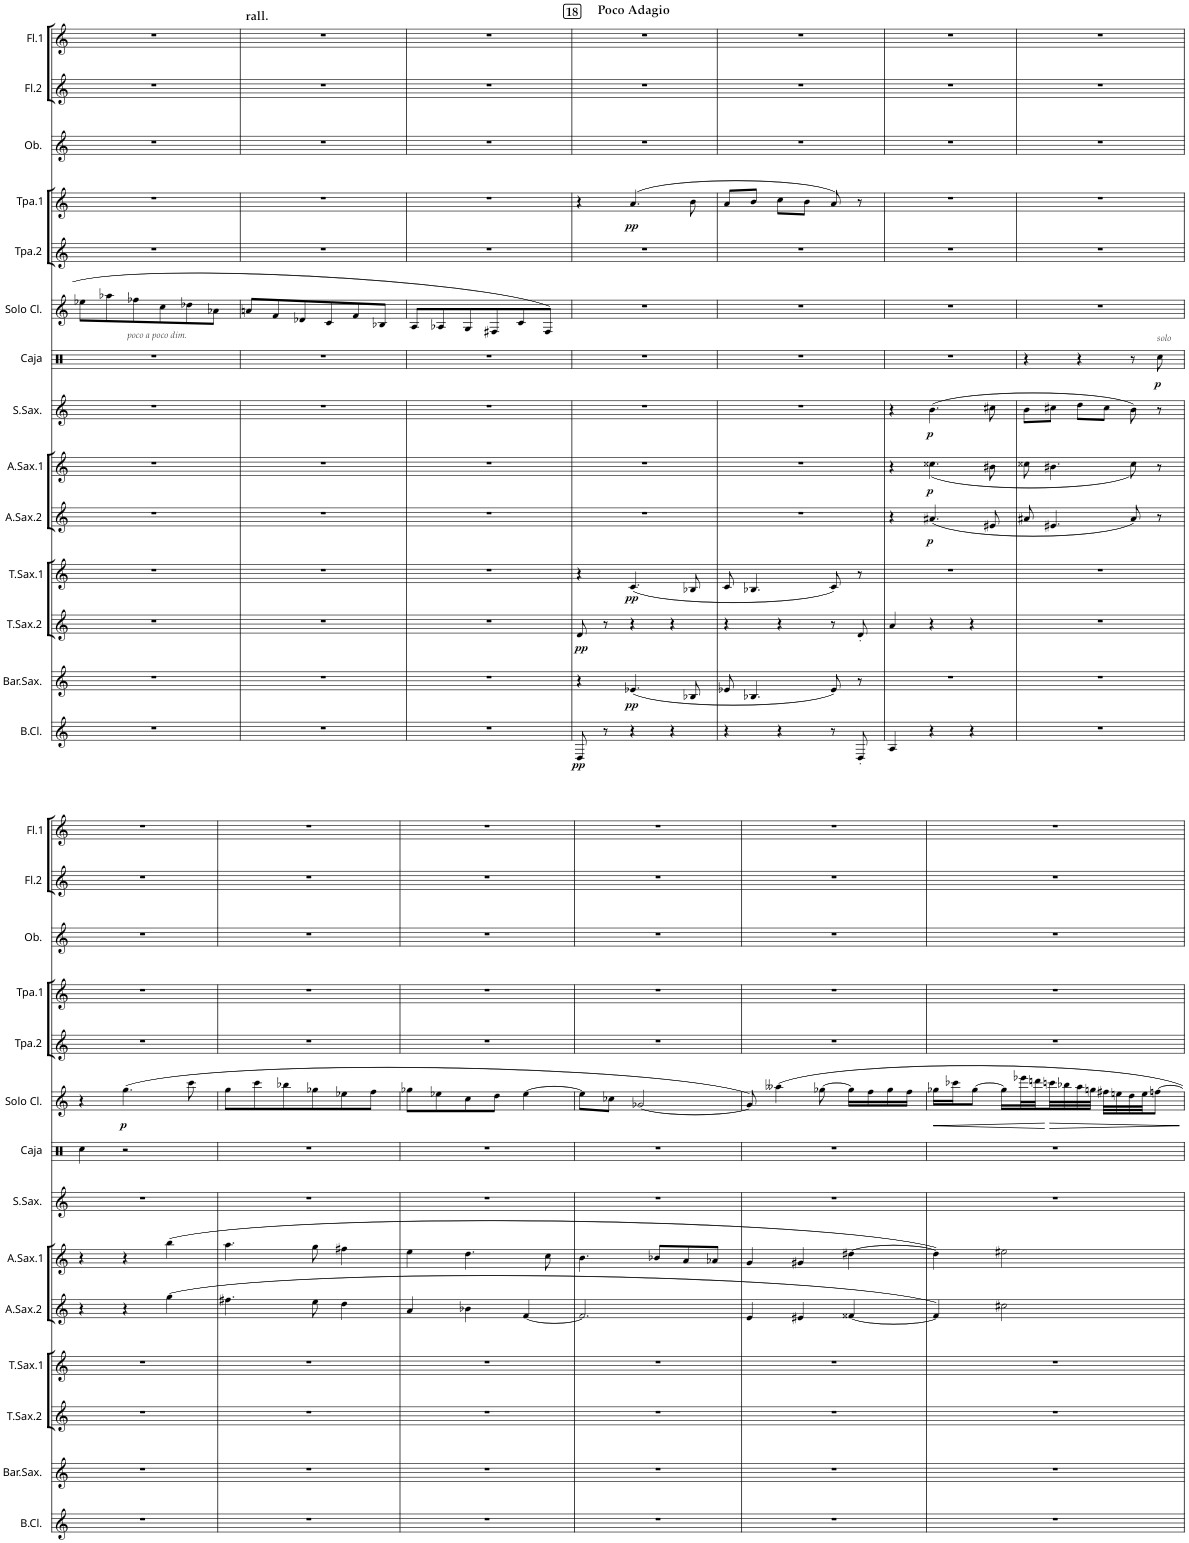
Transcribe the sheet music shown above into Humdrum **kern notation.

**kern	**dynam	**kern	**dynam	**kern	**dynam	**kern	**dynam	**kern	**dynam	**kern	**dynam	**kern	**dynam	**kern	**dynam	**kern	**dynam	**kern	**kern	**dynam	**kern	**kern	**kern
*part14	*part14	*part13	*part13	*part12	*part12	*part11	*part11	*part10	*part10	*part9	*part9	*part8	*part8	*part7	*part7	*part6	*part6	*part5	*part4	*part4	*part3	*part2	*part1
*staff14	*staff14	*staff13	*staff13	*staff12	*staff12	*staff11	*staff11	*staff10	*staff10	*staff9	*staff9	*staff8	*staff8	*staff7	*staff7	*staff6	*staff6	*staff5	*staff4	*staff4	*staff3	*staff2	*staff1
*I"B.Cl.	*	*I"Bar.Sax.	*	*I"T.Sax.2	*	*I"T.Sax.1	*	*I"A.Sax.2	*	*I"A.Sax.1	*	*I"S.Sax.	*	*I"Caja	*	*I"Solo Cl.	*	*I"Tpa.2	*I"Tpa.1	*	*I"Ob.	*I"Fl.2	*I"Fl.1
*I'B.Cl.	*	*I'Bar.Sax.	*	*I'T.Sax.2	*	*I'T.Sax.1	*	*I'A.Sax.2	*	*I'A.Sax.1	*	*I'S.Sax.	*	*I'Caja	*	*I'Solo Cl.	*	*I'Tpa.2	*I'Tpa.1	*	*I'Ob.	*I'Fl.2	*I'Fl.1
!!LO:PB:g=z
*clefG2	*	*clefG2	*	*clefG2	*	*clefG2	*	*clefG2	*	*clefG2	*	*clefG2	*	*clefX	*	*clefG2	*	*clefG2	*clefG2	*	*clefG2	*clefG2	*clefG2
*Trd8c14	*	*Trd12c21	*	*Trd8c14	*	*Trd8c14	*	*Trd5c9	*	*Trd5c9	*	*Trd1c2	*	*	*	*Trd2c3	*	*Trd4c7	*Trd4c7	*	*	*	*
*k[]	*	*k[]	*	*k[]	*	*k[]	*	*k[]	*	*k[]	*	*k[]	*	*k[]	*	*k[]	*	*k[]	*k[]	*	*k[]	*k[]	*k[]
*M3/4	*	*M3/4	*	*M3/4	*	*M3/4	*	*M3/4	*	*M3/4	*	*M3/4	*	*M3/4	*	*M3/4	*	*M3/4	*M3/4	*	*M3/4	*M3/4	*M3/4
=71	=71	=71	=71	=71	=71	=71	=71	=71	=71	=71	=71	=71	=71	=71	=71	=71	=71	=71	=71	=71	=71	=71	=71
2.r	.	2.r	.	2.r	.	2.r	.	2.r	.	2.r	.	2.r	.	2.r	.	8ee-X\L	.	2.r	2.r	.	2.r	2.r	2.r
.	.	.	.	.	.	.	.	.	.	.	.	.	.	.	.	8aa-X\	.	.	.	.	.	.	.
!	!	!	!	!	!	!	!	!	!	!	!	!	!	!	!	!LO:TX:b:i:t=poco a poco dim.	!	!	!	!	!	!	!
.	.	.	.	.	.	.	.	.	.	.	.	.	.	.	.	8ff-X\	.	.	.	.	.	.	.
.	.	.	.	.	.	.	.	.	.	.	.	.	.	.	.	8cc\	.	.	.	.	.	.	.
.	.	.	.	.	.	.	.	.	.	.	.	.	.	.	.	8dd-X\	.	.	.	.	.	.	.
.	.	.	.	.	.	.	.	.	.	.	.	.	.	.	.	8a-X\J	.	.	.	.	.	.	.
=72	=72	=72	=72	=72	=72	=72	=72	=72	=72	=72	=72	=72	=72	=72	=72	=72	=72	=72	=72	=72	=72	=72	=72
!	!	!	!	!	!	!	!	!	!	!	!	!	!	!	!	!	!	!	!	!	!	!	!LO:TX:a:B:t=rall.
2.r	.	2.r	.	2.r	.	2.r	.	2.r	.	2.r	.	2.r	.	2.r	.	8an/L	.	2.r	2.r	.	2.r	2.r	2.r
.	.	.	.	.	.	.	.	.	.	.	.	.	.	.	.	8f/	.	.	.	.	.	.	.
.	.	.	.	.	.	.	.	.	.	.	.	.	.	.	.	8d-X/	.	.	.	.	.	.	.
.	.	.	.	.	.	.	.	.	.	.	.	.	.	.	.	8c/	.	.	.	.	.	.	.
.	.	.	.	.	.	.	.	.	.	.	.	.	.	.	.	8f/	.	.	.	.	.	.	.
.	.	.	.	.	.	.	.	.	.	.	.	.	.	.	.	8B-X/J	.	.	.	.	.	.	.
=73	=73	=73	=73	=73	=73	=73	=73	=73	=73	=73	=73	=73	=73	=73	=73	=73	=73	=73	=73	=73	=73	=73	=73
2.r	.	2.r	.	2.r	.	2.r	.	2.r	.	2.r	.	2.r	.	2.r	.	8A/L	.	2.r	2.r	.	2.r	2.r	2.r
.	.	.	.	.	.	.	.	.	.	.	.	.	.	.	.	8A-X/	.	.	.	.	.	.	.
.	.	.	.	.	.	.	.	.	.	.	.	.	.	.	.	8G/	.	.	.	.	.	.	.
.	.	.	.	.	.	.	.	.	.	.	.	.	.	.	.	8F#X/	.	.	.	.	.	.	.
.	.	.	.	.	.	.	.	.	.	.	.	.	.	.	.	8c/	.	.	.	.	.	.	.
.	.	.	.	.	.	.	.	.	.	.	.	.	.	.	.	8F#/J	.	.	.	.	.	.	.
=74	=74	=74	=74	=74	=74	=74	=74	=74	=74	=74	=74	=74	=74	=74	=74	=74	=74	=74	=74	=74	=74	=74	=74
!!LO:REH:place=s1:a:B:cj:fs=14:t=18
!	!	!	!	!	!	!	!	!	!	!	!	!	!	!	!	!	!	!	!	!	!	!	!LO:TX:a:B:t=Poco Adagio
!	!LO:DY:b	!	!	!	!LO:DY:b	!	!	!	!	!	!	!	!	!	!	!	!	!	!	!	!	!	!
8D/	pp	4r	.	8d/	pp	4r	.	2.r	.	2.r	.	2.r	.	2.r	.	2.r	.	2.r	4r	.	2.r	2.r	2.r
8r	.	.	.	8r	.	.	.	.	.	.	.	.	.	.	.	.	.	.	.	.	.	.	.
!	!	!	!LO:DY:b	!	!	!	!LO:DY:b	!	!	!	!	!	!	!	!	!	!	!	!	!LO:DY:b	!	!	!
4r	.	(<4.e-X/	pp	4r	.	(<4.c/	pp	.	.	.	.	.	.	.	.	.	.	.	(4.a/	pp	.	.	.
4r	.	.	.	4r	.	.	.	.	.	.	.	.	.	.	.	.	.	.	.	.	.	.	.
.	.	8B-X/	.	.	.	8B-X/	.	.	.	.	.	.	.	.	.	.	.	.	8b\	.	.	.	.
=75	=75	=75	=75	=75	=75	=75	=75	=75	=75	=75	=75	=75	=75	=75	=75	=75	=75	=75	=75	=75	=75	=75	=75
4r	.	8e-X/	.	4r	.	8c/	.	2.r	.	2.r	.	2.r	.	2.r	.	2.r	.	2.r	8a/L	.	2.r	2.r	2.r
.	.	4.B-X/	.	.	.	4.B-X/	.	.	.	.	.	.	.	.	.	.	.	.	8b/J	.	.	.	.
4r	.	.	.	4r	.	.	.	.	.	.	.	.	.	.	.	.	.	.	8cc\L	.	.	.	.
.	.	.	.	.	.	.	.	.	.	.	.	.	.	.	.	.	.	.	8b\J	.	.	.	.
8r	.	8e-/)	.	8r	.	8c/)	.	.	.	.	.	.	.	.	.	.	.	.	8a/)	.	.	.	.
8D'/	.	8r	.	8d'/	.	8r	.	.	.	.	.	.	.	.	.	.	.	.	8r	.	.	.	.
=76	=76	=76	=76	=76	=76	=76	=76	=76	=76	=76	=76	=76	=76	=76	=76	=76	=76	=76	=76	=76	=76	=76	=76
4A/	.	2.r	.	4a/	.	2.r	.	4r	.	4r	.	4r	.	2.r	.	2.r	.	2.r	2.r	.	2.r	2.r	2.r
!	!	!	!	!	!	!	!	!	!LO:DY:b	!	!LO:DY:b	!	!LO:DY:b	!	!	!	!	!	!	!	!	!	!
4r	.	.	.	4r	.	.	.	(<4.a#X/	p	(<4.cc##X\	p	(4.b\	p	.	.	.	.	.	.	.	.	.	.
4r	.	.	.	4r	.	.	.	.	.	.	.	.	.	.	.	.	.	.	.	.	.	.	.
.	.	.	.	.	.	.	.	8e#X/	.	8b#X\	.	8cc#X\	.	.	.	.	.	.	.	.	.	.	.
=77	=77	=77	=77	=77	=77	=77	=77	=77	=77	=77	=77	=77	=77	=77	=77	=77	=77	=77	=77	=77	=77	=77	=77
2.r	.	2.r	.	2.r	.	2.r	.	8a#X/	.	8cc##X\	.	8b\L	.	4r	.	2.r	.	2.r	2.r	.	2.r	2.r	2.r
.	.	.	.	.	.	.	.	4.e#X/	.	4.b#X\	.	8cc#X\J	.	.	.	.	.	.	.	.	.	.	.
.	.	.	.	.	.	.	.	.	.	.	.	8dd\L	.	4r	.	.	.	.	.	.	.	.	.
.	.	.	.	.	.	.	.	.	.	.	.	8cc#\J	.	.	.	.	.	.	.	.	.	.	.
.	.	.	.	.	.	.	.	8a#/)	.	8cc##\)	.	8b\)	.	8r	.	.	.	.	.	.	.	.	.
!	!	!	!	!	!	!	!	!	!	!	!	!	!	!LO:TX:a:i:t=solo	!	!	!	!	!	!	!	!	!
!	!	!	!	!	!	!	!	!	!	!	!	!	!	!	!LO:DY:b	!	!	!	!	!	!	!	!
.	.	.	.	.	.	.	.	8r	.	8r	.	8r	.	8Rcc\	p	.	.	.	.	.	.	.	.
!!LO:LB:g=z
=78	=78	=78	=78	=78	=78	=78	=78	=78	=78	=78	=78	=78	=78	=78	=78	=78	=78	=78	=78	=78	=78	=78	=78
2.r	.	2.r	.	2.r	.	2.r	.	4r	.	4r	.	2.r	.	4Rcc\	.	4r	.	2.r	2.r	.	2.r	2.r	2.r
!	!	!	!	!	!	!	!	!	!	!	!	!	!	!	!	!	!LO:DY:b	!	!	!	!	!	!
.	.	.	.	.	.	.	.	4r	.	4r	.	.	.	2r	.	(4.gg\	p	.	.	.	.	.	.
.	.	.	.	.	.	.	.	(4gg\	.	(4bb\	.	.	.	.	.	.	.	.	.	.	.	.	.
.	.	.	.	.	.	.	.	.	.	.	.	.	.	.	.	8ccc\	.	.	.	.	.	.	.
=79	=79	=79	=79	=79	=79	=79	=79	=79	=79	=79	=79	=79	=79	=79	=79	=79	=79	=79	=79	=79	=79	=79	=79
2.r	.	2.r	.	2.r	.	2.r	.	4.ff#X\	.	4.aa\	.	2.r	.	2.r	.	8gg\L	.	2.r	2.r	.	2.r	2.r	2.r
.	.	.	.	.	.	.	.	.	.	.	.	.	.	.	.	8ccc\	.	.	.	.	.	.	.
.	.	.	.	.	.	.	.	.	.	.	.	.	.	.	.	8bb-X\	.	.	.	.	.	.	.
.	.	.	.	.	.	.	.	8ee\	.	8gg\	.	.	.	.	.	8gg-X\	.	.	.	.	.	.	.
.	.	.	.	.	.	.	.	4dd\	.	4ff#X\	.	.	.	.	.	8ee-X\	.	.	.	.	.	.	.
.	.	.	.	.	.	.	.	.	.	.	.	.	.	.	.	8ff\J	.	.	.	.	.	.	.
=80	=80	=80	=80	=80	=80	=80	=80	=80	=80	=80	=80	=80	=80	=80	=80	=80	=80	=80	=80	=80	=80	=80	=80
2.r	.	2.r	.	2.r	.	2.r	.	4a/	.	4ee\	.	2.r	.	2.r	.	8gg-X\L	.	2.r	2.r	.	2.r	2.r	2.r
.	.	.	.	.	.	.	.	.	.	.	.	.	.	.	.	8ee-X\	.	.	.	.	.	.	.
.	.	.	.	.	.	.	.	4b-X\	.	4.dd\	.	.	.	.	.	8cc\	.	.	.	.	.	.	.
.	.	.	.	.	.	.	.	.	.	.	.	.	.	.	.	8dd\J	.	.	.	.	.	.	.
.	.	.	.	.	.	.	.	[4f/	.	.	.	.	.	.	.	[4ee-\	.	.	.	.	.	.	.
.	.	.	.	.	.	.	.	.	.	8cc\	.	.	.	.	.	.	.	.	.	.	.	.	.
=81	=81	=81	=81	=81	=81	=81	=81	=81	=81	=81	=81	=81	=81	=81	=81	=81	=81	=81	=81	=81	=81	=81	=81
2.r	.	2.r	.	2.r	.	2.r	.	2.f/]	.	4.b\	.	2.r	.	2.r	.	8ee-\L]	.	2.r	2.r	.	2.r	2.r	2.r
.	.	.	.	.	.	.	.	.	.	.	.	.	.	.	.	8cc-X\J	.	.	.	.	.	.	.
.	.	.	.	.	.	.	.	.	.	.	.	.	.	.	.	[2g-X/	.	.	.	.	.	.	.
.	.	.	.	.	.	.	.	.	.	8b-X/L	.	.	.	.	.	.	.	.	.	.	.	.	.
.	.	.	.	.	.	.	.	.	.	8a/	.	.	.	.	.	.	.	.	.	.	.	.	.
.	.	.	.	.	.	.	.	.	.	8a-X/J	.	.	.	.	.	.	.	.	.	.	.	.	.
=82	=82	=82	=82	=82	=82	=82	=82	=82	=82	=82	=82	=82	=82	=82	=82	=82	=82	=82	=82	=82	=82	=82	=82
2.r	.	2.r	.	2.r	.	2.r	.	4e/	.	4g/	.	2.r	.	2.r	.	8g-/])	.	2.r	2.r	.	2.r	2.r	2.r
.	.	.	.	.	.	.	.	.	.	.	.	.	.	.	.	4aa--X\	.	.	.	.	.	.	.
.	.	.	.	.	.	.	.	4e#X/	.	4g#X/	.	.	.	.	.	.	.	.	.	.	.	.	.
.	.	.	.	.	.	.	.	.	.	.	.	.	.	.	.	[8gg-X\	.	.	.	.	.	.	.
.	.	.	.	.	.	.	.	[4f##X/	.	[4dd#X\	.	.	.	.	.	16gg-\LL]	.	.	.	.	.	.	.
.	.	.	.	.	.	.	.	.	.	.	.	.	.	.	.	16ff\	.	.	.	.	.	.	.
.	.	.	.	.	.	.	.	.	.	.	.	.	.	.	.	16gg-\	.	.	.	.	.	.	.
.	.	.	.	.	.	.	.	.	.	.	.	.	.	.	.	16ff\JJ	.	.	.	.	.	.	.
=83	=83	=83	=83	=83	=83	=83	=83	=83	=83	=83	=83	=83	=83	=83	=83	=83	=83	=83	=83	=83	=83	=83	=83
!	!	!	!	!	!	!	!	!	!	!	!	!	!	!	!	!	!LO:HP:b	!	!	!	!	!	!
2.r	.	2.r	.	2.r	.	2.r	.	4f##/])	.	4dd#\])	.	2.r	.	2.r	.	16gg-X\LL	<	2.r	2.r	.	2.r	2.r	2.r
.	.	.	.	.	.	.	.	.	.	.	.	.	.	.	.	16ccc-X\J	.	.	.	.	.	.	.
.	.	.	.	.	.	.	.	.	.	.	.	.	.	.	.	[8gg-\J	.	.	.	.	.	.	.
.	.	.	.	.	.	.	.	2cc#X\	.	2ee#X\	.	.	.	.	.	16gg-\LL]	.	.	.	.	.	.	.
.	.	.	.	.	.	.	.	.	.	.	.	.	.	.	.	32eee-X\L	.	.	.	.	.	.	.
.	.	.	.	.	.	.	.	.	.	.	.	.	.	.	.	32dddn\	.	.	.	.	.	.	.
!	!	!	!	!	!	!	!	!	!	!	!	!	!	!	!	!	!LO:HP:n=1:b	!	!	!	!	!	!
.	.	.	.	.	.	.	.	.	.	.	.	.	.	.	.	32cccn\	[ >	.	.	.	.	.	.
.	.	.	.	.	.	.	.	.	.	.	.	.	.	.	.	32bb-X\	.	.	.	.	.	.	.
.	.	.	.	.	.	.	.	.	.	.	.	.	.	.	.	32aa\	.	.	.	.	.	.	.
.	.	.	.	.	.	.	.	.	.	.	.	.	.	.	.	32ggn\JJJ	.	.	.	.	.	.	.
.	.	.	.	.	.	.	.	.	.	.	.	.	.	.	.	32ff#X\LLL	.	.	.	.	.	.	.
.	.	.	.	.	.	.	.	.	.	.	.	.	.	.	.	32een\	.	.	.	.	.	.	.
.	.	.	.	.	.	.	.	.	.	.	.	.	.	.	.	32dd\	.	.	.	.	.	.	.
.	.	.	.	.	.	.	.	.	.	.	.	.	.	.	.	32ee\JJ	.	.	.	.	.	.	.
.	.	.	.	.	.	.	.	.	.	.	.	.	.	.	.	[8ffn\J	.	.	.	.	.	.	.
.	.	.	.	.	.	.	.	.	.	.	.	.	.	.	.	.	]	.	.	.	.	.	.
=	=	=	=	=	=	=	=	=	=	=	=	=	=	=	=	=	=	=	=	=	=	=	=
*-	*-	*-	*-	*-	*-	*-	*-	*-	*-	*-	*-	*-	*-	*-	*-	*-	*-	*-	*-	*-	*-	*-	*-
